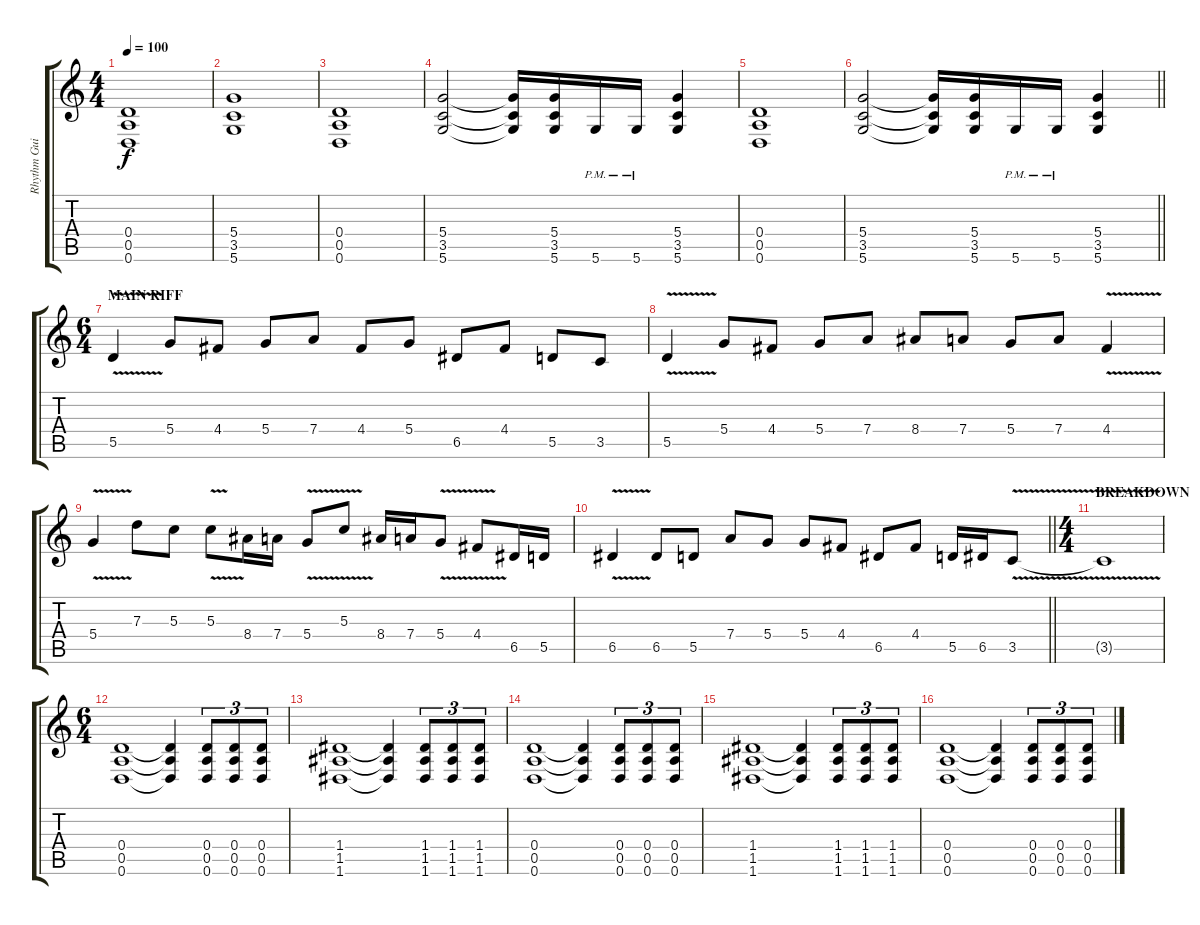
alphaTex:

\track ("Rhythm Guitar" "Rhythm Gui") {instrument distortionguitar}
\staff {score tabs}
\tuning (E4 B3 G3 D3 A2 D2) {hide}
\ts (4 4)
\tempo 100
\clef g2
\ks c
(0.4 0.5 0.6).1{dy f} |
(5.4 3.5 5.6).1 |
(0.4 0.5 0.6).1 |
(5.4 3.5 5.6).2 (5.4{t} 3.5{t} 5.6{t}).16 (5.4 3.5 5.6).16 5.6{pm}.16 5.6{pm}.16 (5.4 3.5 5.6).4 |
(0.4 0.5 0.6).1 |
\barLineRight lightlight
(5.4 3.5 5.6).2 (5.4{t} 3.5{t} 5.6{t}).16 (5.4 3.5 5.6).16 5.6{pm}.16 5.6{pm}.16 (5.4 3.5 5.6).4 |
\ts (6 4)
\section ("" "MAIN RIFF")
5.5{v}.4 5.4.8 4.4.8 5.4.8 7.4.8 4.4.8 5.4.8 6.5.8 4.4.8 5.5.8 3.5.8 |
5.5{v}.4 5.4.8 4.4.8 5.4.8 7.4.8 8.4.8 7.4.8 5.4.8 7.4.8 4.4{v}.4 |
5.4{v}.4 7.3.8 5.3.8 5.3{v}.8 8.4.16 7.4.16 5.4{v}.8 5.3{v}.8 8.4.16 7.4.16 5.4{v}.8 4.4{v}.8 6.5.16 5.5.16 |
\barLineRight lightlight
6.5{v}.4 6.5.8 5.5.8 7.4.8 5.4.8 5.4.8 4.4.8 6.5.8 4.4.8 5.5.16 6.5.16 3.5{v}.8 |
\ts (4 4)
\section ("" "BREAKDOWN")
3.5{t}.1 |
\ts (6 4)
(0.4 0.5 0.6).1 (0.4{t} 0.5{t} 0.6{t}).4 (0.4 0.5 0.6).8{tu (3 2)} (0.4 0.5 0.6).8{tu (3 2)} (0.4 0.5 0.6).8{tu (3 2)} |
(1.4 1.5 1.6).1 (1.4{t} 1.5{t} 1.6{t}).4 (1.4 1.5 1.6).8{tu (3 2)} (1.4 1.5 1.6).8{tu (3 2)} (1.4 1.5 1.6).8{tu (3 2)} |
(0.4 0.5 0.6).1 (0.4{t} 0.5{t} 0.6{t}).4 (0.4 0.5 0.6).8{tu (3 2)} (0.4 0.5 0.6).8{tu (3 2)} (0.4 0.5 0.6).8{tu (3 2)} |
(1.4 1.5 1.6).1 (1.4{t} 1.5{t} 1.6{t}).4 (1.4 1.5 1.6).8{tu (3 2)} (1.4 1.5 1.6).8{tu (3 2)} (1.4 1.5 1.6).8{tu (3 2)} |
(0.4 0.5 0.6).1 (0.4{t} 0.5{t} 0.6{t}).4 (0.4 0.5 0.6).8{tu (3 2)} (0.4 0.5 0.6).8{tu (3 2)} (0.4 0.5 0.6).8{tu (3 2)}
